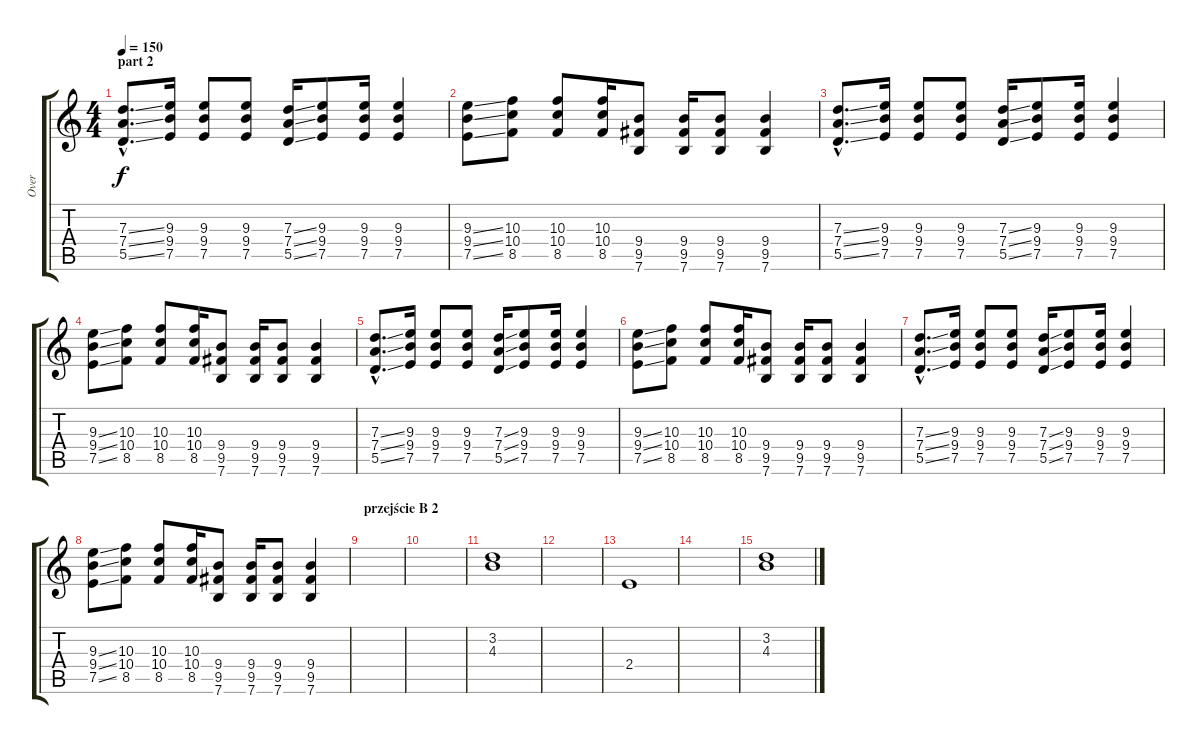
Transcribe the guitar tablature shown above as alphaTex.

\track ("Over" "Over") {instrument overdrivenguitar}
\staff {score tabs}
\tuning (E4 B3 G3 D3 A2 E2) {hide}
\ts (4 4)
\section ("" "part 2")
\tempo 150
\clef g2
\ks c
(7.3{ss hac} 7.4{ss hac} 5.5{ss hac}).8{d dy f} (9.3 9.4 7.5).16 (9.3 9.4 7.5).8 (9.3 9.4 7.5).8 (7.3{ss} 7.4{ss} 5.5{ss}).16 (9.3 9.4 7.5).8 (9.3 9.4 7.5).16 (9.3 9.4 7.5).4 |
(9.3{ss} 9.4{ss} 7.5{ss}).8 (10.3 10.4 8.5).8 (10.3 10.4 8.5).8 (10.3 10.4 8.5).16 (9.4 9.5 7.6).8 (9.4 9.5 7.6).16 (9.4 9.5 7.6).8 (9.4 9.5 7.6).4 |
(7.3{ss hac} 7.4{ss hac} 5.5{ss hac}).8{d} (9.3 9.4 7.5).16 (9.3 9.4 7.5).8 (9.3 9.4 7.5).8 (7.3{ss} 7.4{ss} 5.5{ss}).16 (9.3 9.4 7.5).8 (9.3 9.4 7.5).16 (9.3 9.4 7.5).4 |
(9.3{ss} 9.4{ss} 7.5{ss}).8 (10.3 10.4 8.5).8 (10.3 10.4 8.5).8 (10.3 10.4 8.5).16 (9.4 9.5 7.6).8 (9.4 9.5 7.6).16 (9.4 9.5 7.6).8 (9.4 9.5 7.6).4 |
(7.3{ss hac} 7.4{ss hac} 5.5{ss hac}).8{d} (9.3 9.4 7.5).16 (9.3 9.4 7.5).8 (9.3 9.4 7.5).8 (7.3{ss} 7.4{ss} 5.5{ss}).16 (9.3 9.4 7.5).8 (9.3 9.4 7.5).16 (9.3 9.4 7.5).4 |
(9.3{ss} 9.4{ss} 7.5{ss}).8 (10.3 10.4 8.5).8 (10.3 10.4 8.5).8 (10.3 10.4 8.5).16 (9.4 9.5 7.6).8 (9.4 9.5 7.6).16 (9.4 9.5 7.6).8 (9.4 9.5 7.6).4 |
(7.3{ss hac} 7.4{ss hac} 5.5{ss hac}).8{d} (9.3 9.4 7.5).16 (9.3 9.4 7.5).8 (9.3 9.4 7.5).8 (7.3{ss} 7.4{ss} 5.5{ss}).16 (9.3 9.4 7.5).8 (9.3 9.4 7.5).16 (9.3 9.4 7.5).4 |
(9.3{ss} 9.4{ss} 7.5{ss}).8 (10.3 10.4 8.5).8 (10.3 10.4 8.5).8 (10.3 10.4 8.5).16 (9.4 9.5 7.6).8 (9.4 9.5 7.6).16 (9.4 9.5 7.6).8 (9.4 9.5 7.6).4 |
\section ("" "przejście B 2")
|
|
(3.2 4.3).1 |
|
2.4.1 |
|
(3.2 4.3).1
